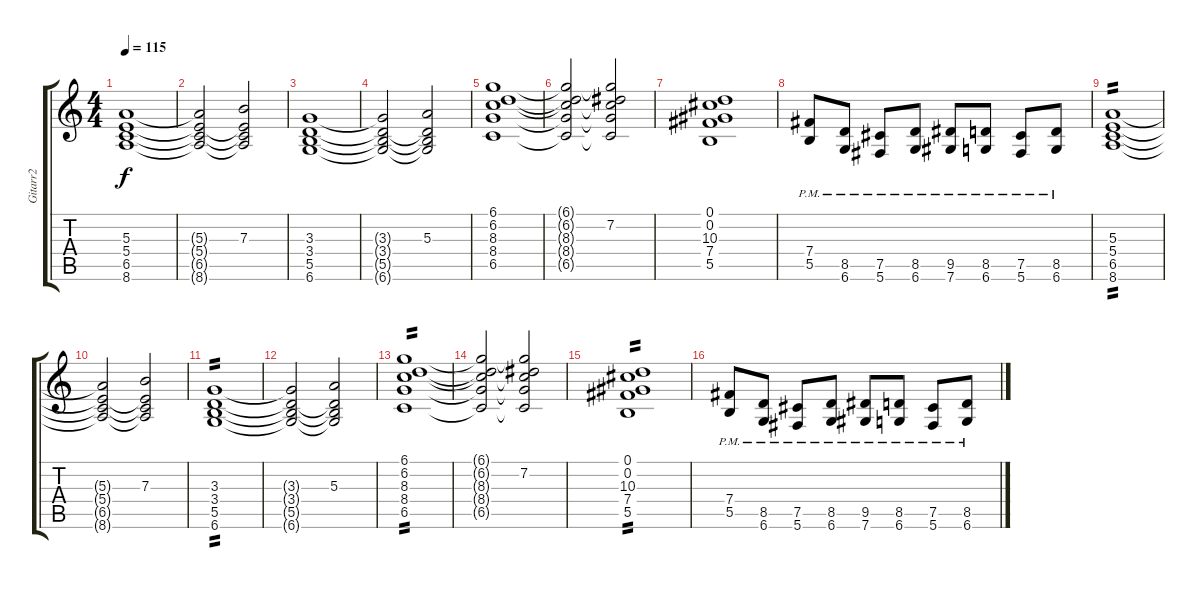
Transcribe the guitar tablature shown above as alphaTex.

\track ("Gitarr2" "Gitarr2") {instrument overdrivenguitar}
\staff {score tabs}
\tuning (Db4 Ab3 E3 B2 Gb2 Db2) {hide}
\ts (4 4)
\tempo 115
\clef g2
\ks c
(5.3 5.4 6.5 8.6).1{dy f} |
(5.3{t} 5.4{t} 6.5{t} 8.6{t}).2 (7.3 5.4{t} 6.5{t} 8.6{t}).2 |
(3.3 3.4 5.5 6.6).1 |
(3.3{t} 3.4{t} 5.5{t} 6.6{t}).2 (5.3 3.4{t} 5.5{t} 6.6{t}).2 |
(6.1 6.2 8.3 8.4 6.5).1 |
(6.1{t} 6.2{t} 8.3{t} 8.4{t} 6.5{t}).2 (6.1{t} 7.2 8.3{t} 8.4{t} 6.5{t}).2 |
(0.1 0.2 10.3 7.4 5.5).1 |
(7.4{pm} 5.5{pm}).8 (8.5{pm} 6.6{pm}).8 (7.5{pm} 5.6{pm}).8 (8.5{pm} 6.6{pm}).8 (9.5{pm} 7.6{pm}).8 (8.5{pm} 6.6{pm}).8 (7.5{pm} 5.6{pm}).8 (8.5{pm} 6.6{pm}).8 |
(5.3 5.4 6.5 8.6).1{tp 2} |
(5.3{t} 5.4{t} 6.5{t} 8.6{t}).2 (7.3 5.4{t} 6.5{t} 8.6{t}).2 |
(3.3 3.4 5.5 6.6).1{tp 2} |
(3.3{t} 3.4{t} 5.5{t} 6.6{t}).2 (5.3 3.4{t} 5.5{t} 6.6{t}).2 |
(6.1 6.2 8.3 8.4 6.5).1{tp 2} |
(6.1{t} 6.2{t} 8.3{t} 8.4{t} 6.5{t}).2 (6.1{t} 7.2 8.3{t} 8.4{t} 6.5{t}).2 |
(0.1 0.2 10.3 7.4 5.5).1{tp 2} |
(7.4{pm} 5.5{pm}).8 (8.5{pm} 6.6{pm}).8 (7.5{pm} 5.6{pm}).8 (8.5{pm} 6.6{pm}).8 (9.5{pm} 7.6{pm}).8 (8.5{pm} 6.6{pm}).8 (7.5{pm} 5.6{pm}).8 (8.5{pm} 6.6{pm}).8
